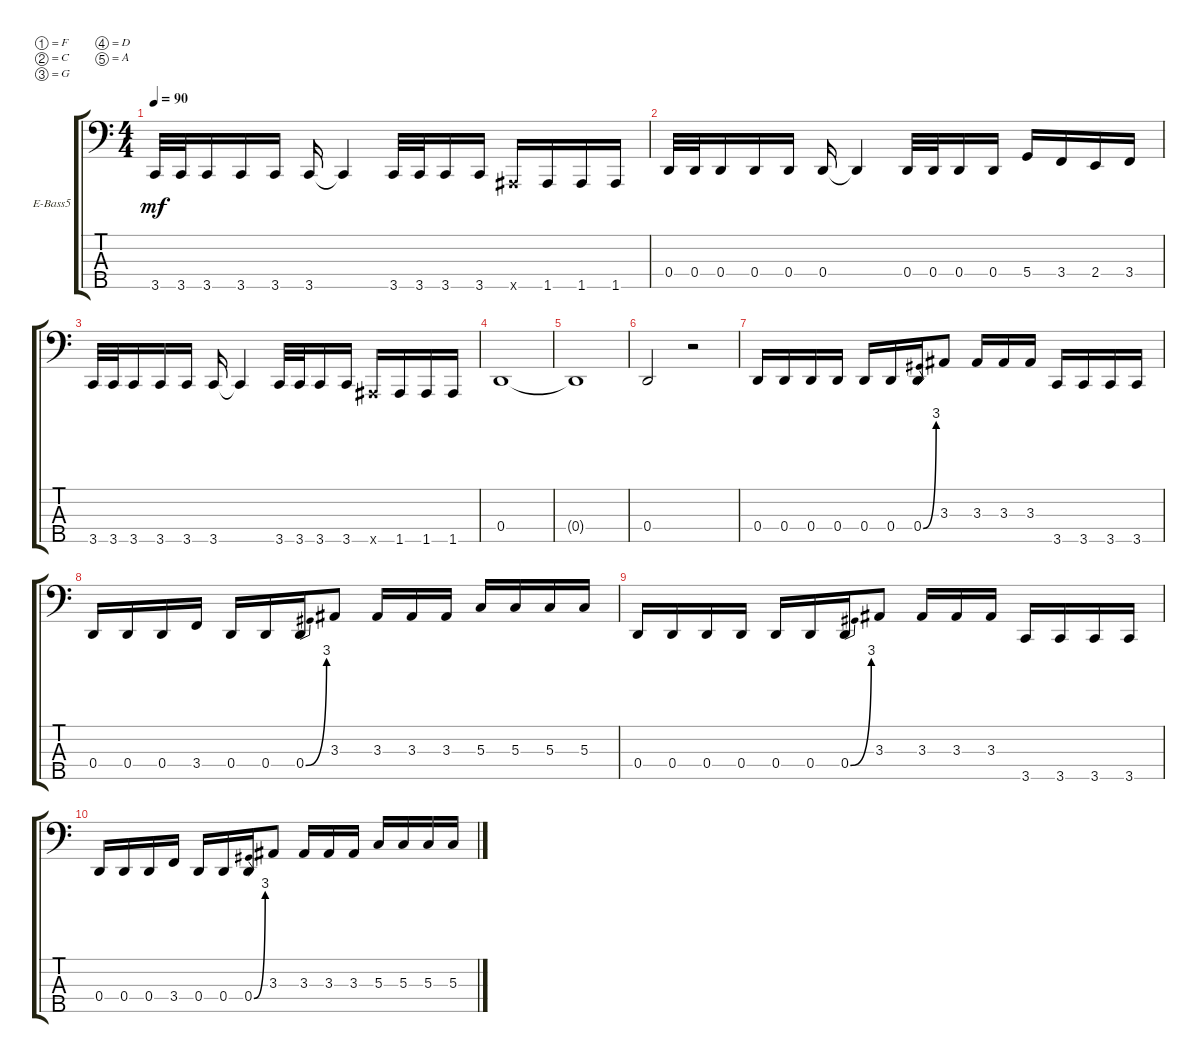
\defaultSystemsLayout 4
\bracketExtendMode groupsimilarinstruments
\firstSystemTrackNameOrientation horizontal
\otherSystemsTrackNameOrientation horizontal
\track ("Electric Bass" "E-Bass5") {instrument electricbassfinger}
\staff {score tabs}
\tuning (F2 C2 G1 D1 A0)
\ts (4 4)
\tempo 90
\clef f4
\ks c
3.5.32{dy mf} 3.5.32 3.5.16 3.5.16 3.5.16 3.5.16 3.5{t}.4 3.5.32 3.5.32 3.5.16 3.5.16 1.5{x}.16 1.5.16 1.5.16 1.5.16 |
0.4.32 0.4.32 0.4.16 0.4.16 0.4.16 0.4.16 0.4{t}.4 0.4.32 0.4.32 0.4.16 0.4.16 5.4.16 3.4.16 2.4.16 3.4.16 |
3.5.32 3.5.32 3.5.16 3.5.16 3.5.16 3.5.16 3.5{t}.4 3.5.32 3.5.32 3.5.16 3.5.16 1.5{x}.16 1.5.16 1.5.16 1.5.16 |
0.4.1 |
0.4{t}.1 |
0.4.2 r.2 |
0.4.16 0.4.16 0.4.16 0.4.16 0.4.16 0.4.16 0.4{be (bend 29.4 0 59.4 12)}.16 3.3.8 3.3.16 3.3.16 3.3.16 3.5.16 3.5.16 3.5.16 3.5.16 |
0.4.16 0.4.16 0.4.16 3.4.16 0.4.16 0.4.16 0.4{be (bend 27.599999999999998 0 60 12)}.16 3.3.8 3.3.16 3.3.16 3.3.16 5.3.16 5.3.16 5.3.16 5.3.16 |
0.4.16 0.4.16 0.4.16 0.4.16 0.4.16 0.4.16 0.4{be (bend 29.4 0 59.4 12)}.16 3.3.8 3.3.16 3.3.16 3.3.16 3.5.16 3.5.16 3.5.16 3.5.16 |
0.4.16 0.4.16 0.4.16 3.4.16 0.4.16 0.4.16 0.4{be (bend 29.4 0 59.4 12)}.16 3.3.8 3.3.16 3.3.16 3.3.16 5.3.16 5.3.16 5.3.16 5.3.16
